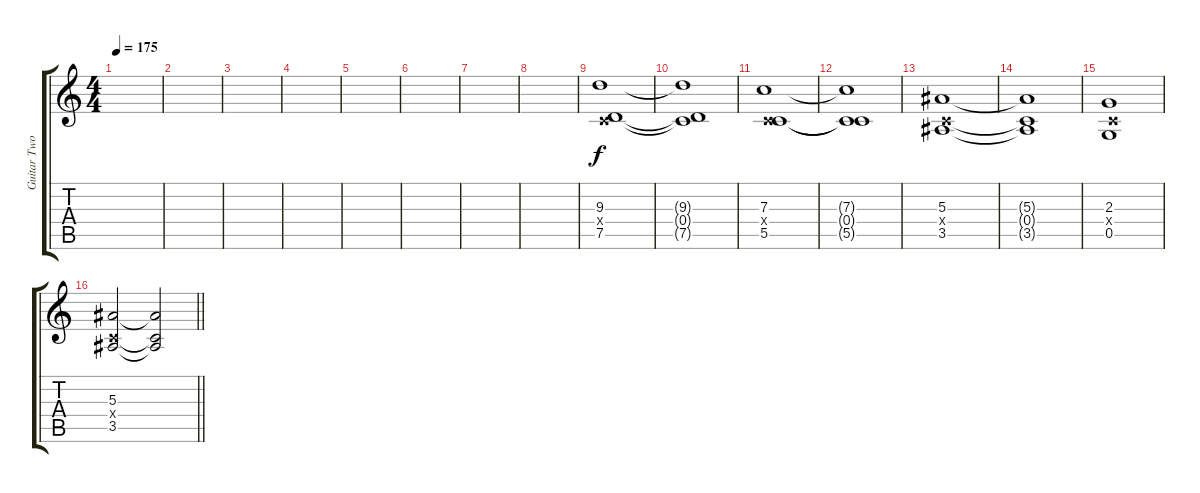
\track ("Guitar Two" "Guitar Two") {instrument overdrivenguitar}
\staff {score tabs}
\tuning (D4 A3 F3 C3 G2 C2) {hide}
\ts (4 4)
\tempo 175
\clef g2
\ks c
|
|
|
|
|
|
|
|
(9.3 0.4{x} 7.5).1{volume 16 instrument overdrivenguitar} |
(9.3{t} 0.4{t} 7.5{t}).1 |
(7.3 0.4{x} 5.5).1 |
(7.3{t} 0.4{t} 5.5{t}).1 |
(5.3 0.4{x} 3.5).1 |
(5.3{t} 0.4{t} 3.5{t}).1 |
(2.3 0.4{x} 0.5).1 |
\barLineRight lightlight
(5.3 0.4{x} 3.5).2 (5.3{sl t} 0.4{sl t} 3.5{sl t}).2
